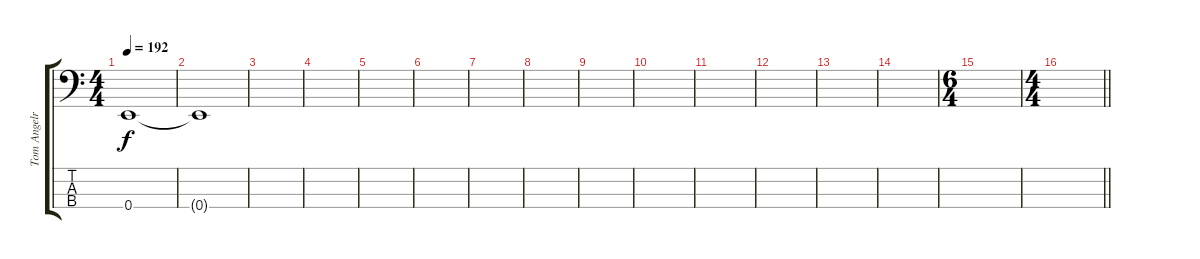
\track ("Tom Angelripper" "Tom Angelr") {instrument electricbasspick}
\staff {score tabs}
\tuning (G2 D2 A1 E1) {hide}
\ts (4 4)
\tempo 192
\clef f4
\ks c
0.4{t}.1{dy f} |
0.4{t}.1 |
|
|
|
|
|
|
|
|
|
|
|
|
\ts (6 4)
|
\ts (4 4)
\barLineRight lightlight
